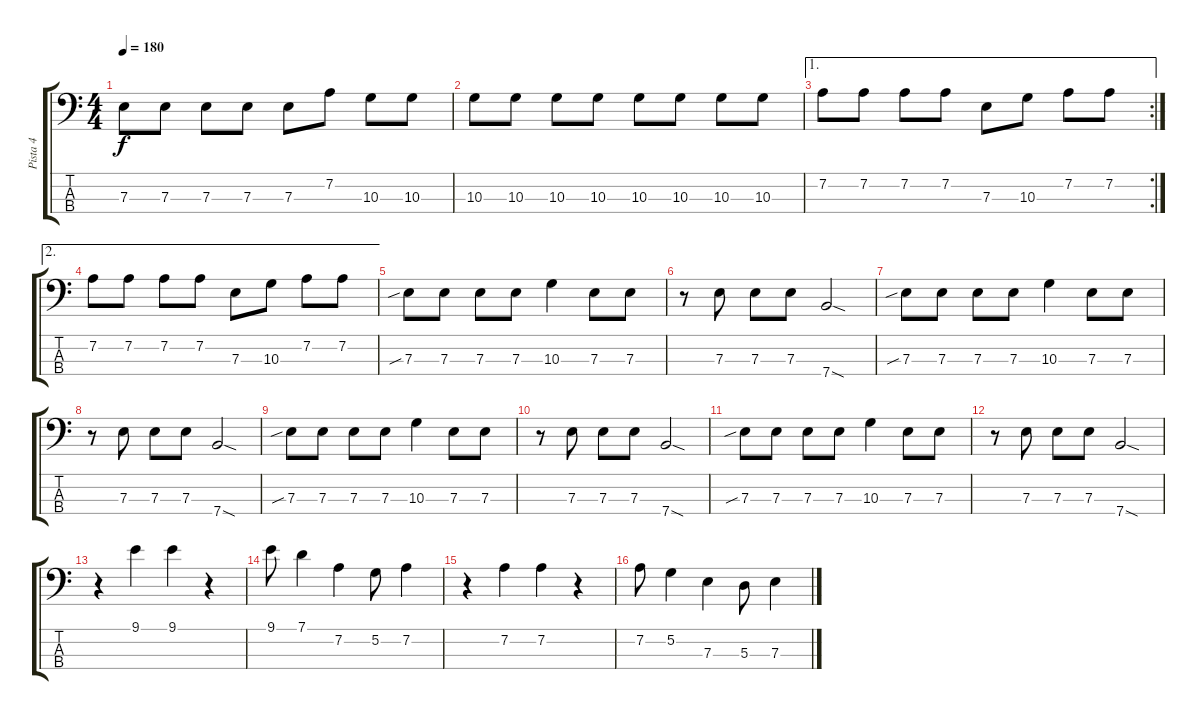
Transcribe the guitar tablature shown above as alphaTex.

\track ("Pista 4" "Pista 4") {instrument electricbassfinger}
\staff {score tabs}
\tuning (G2 D2 A1 E1) {hide}
\ts (4 4)
\tempo 180
\clef f4
\ks c
7.3.8{dy f} 7.3.8 7.3.8 7.3.8 7.3.8 7.2.8 10.3.8 10.3.8 |
10.3.8 10.3.8 10.3.8 10.3.8 10.3.8 10.3.8 10.3.8 10.3.8 |
\ae 1
\rc 2
7.2.8 7.2.8 7.2.8 7.2.8 7.3.8 10.3.8 7.2.8 7.2.8 |
\ae 2
7.2.8 7.2.8 7.2.8 7.2.8 7.3.8 10.3.8 7.2.8 7.2.8 |
7.3{sib}.8 7.3.8 7.3.8 7.3.8 10.3.4 7.3.8 7.3.8 |
r.8 7.3.8 7.3.8 7.3.8 7.4{sod}.2 |
7.3{sib}.8 7.3.8 7.3.8 7.3.8 10.3.4 7.3.8 7.3.8 |
r.8 7.3.8 7.3.8 7.3.8 7.4{sod}.2 |
7.3{sib}.8 7.3.8 7.3.8 7.3.8 10.3.4 7.3.8 7.3.8 |
r.8 7.3.8 7.3.8 7.3.8 7.4{sod}.2 |
7.3{sib}.8 7.3.8 7.3.8 7.3.8 10.3.4 7.3.8 7.3.8 |
r.8 7.3.8 7.3.8 7.3.8 7.4{sod}.2 |
r.4 9.1.4 9.1.4 r.4 |
9.1.8 7.1.4 7.2.4 5.2.8 7.2.4 |
r.4 7.2.4 7.2.4 r.4 |
7.2.8 5.2.4 7.3.4 5.3.8 7.3.4
